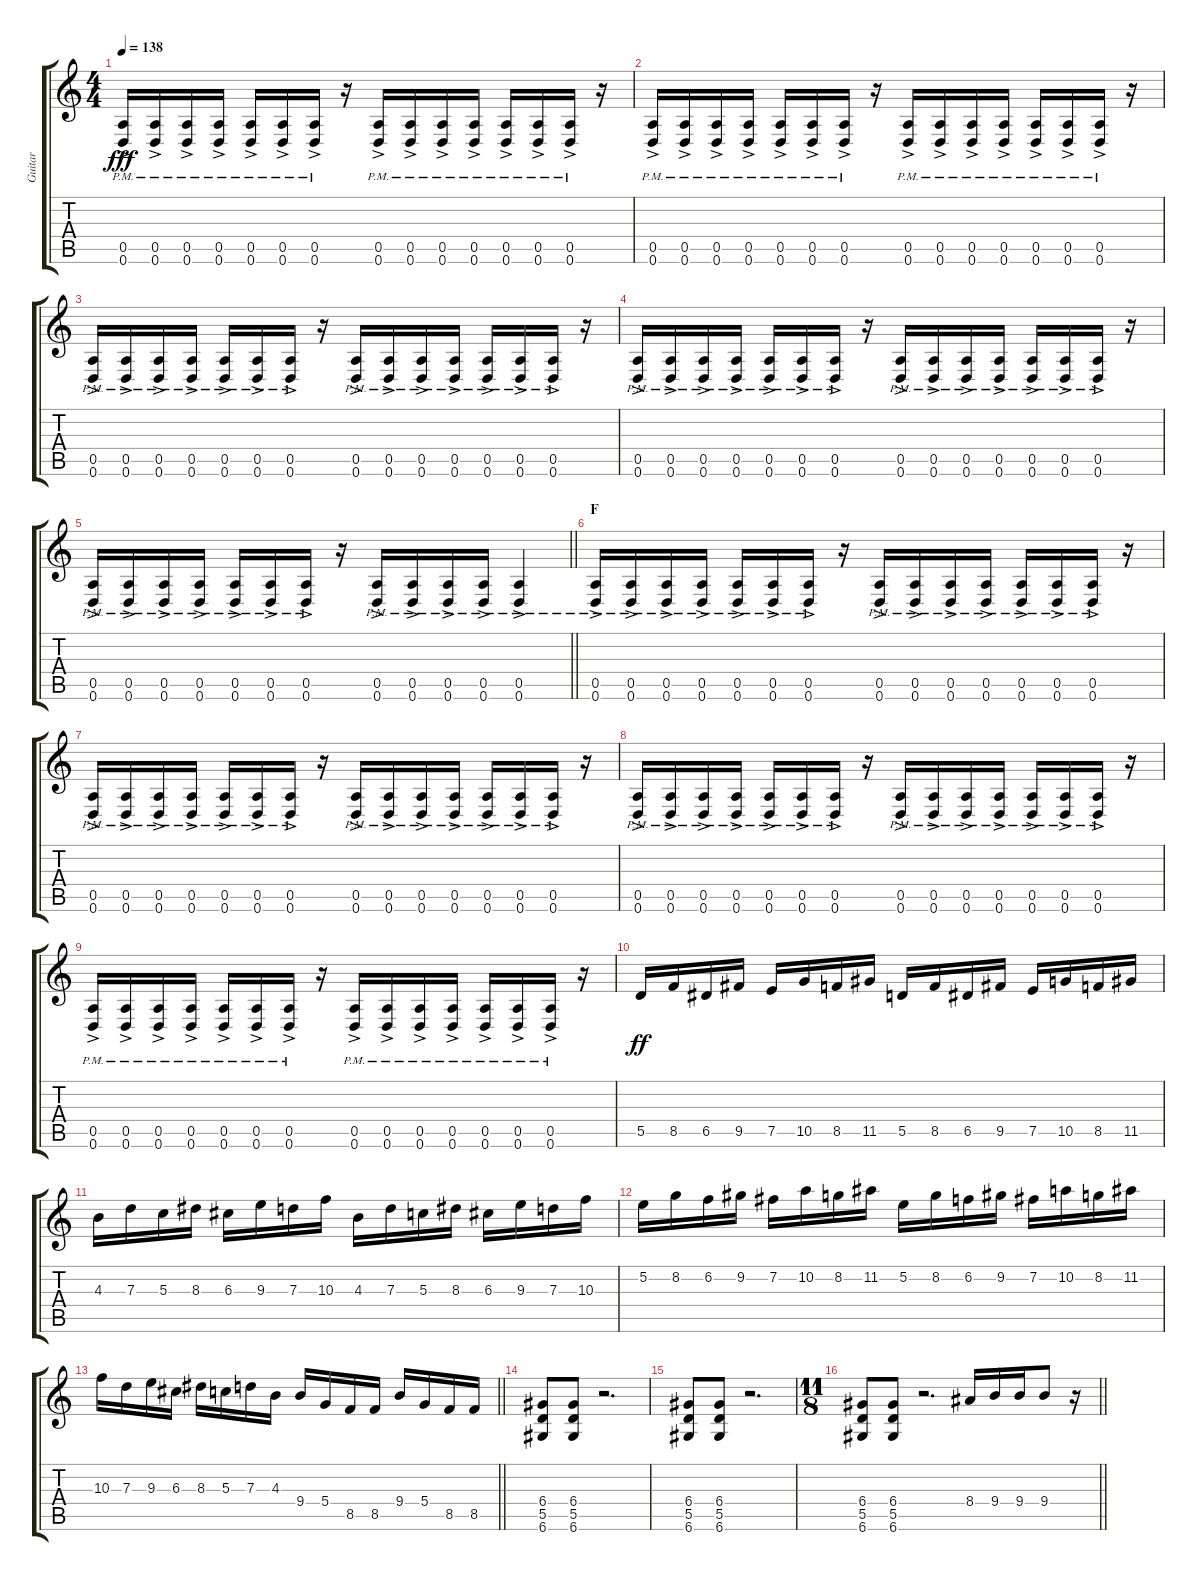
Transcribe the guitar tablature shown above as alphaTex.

\track ("Guitar" "Guitar") {instrument distortionguitar}
\staff {score tabs}
\tuning (E4 B3 G3 D3 A2 D2) {hide}
\ts (4 4)
\tempo 138
\clef g2
\ks c
(0.5{ac pm} 0.6{ac pm}).16{dy fff} (0.5{ac pm} 0.6{ac pm}).16 (0.5{ac pm} 0.6{ac pm}).16 (0.5{ac pm} 0.6{ac pm}).16 (0.5{ac pm} 0.6{ac pm}).16 (0.5{ac pm} 0.6{ac pm}).16 (0.5{ac pm} 0.6{ac pm}).16 r.16 (0.5{ac pm} 0.6{ac pm}).16 (0.5{ac pm} 0.6{ac pm}).16 (0.5{ac pm} 0.6{ac pm}).16 (0.5{ac pm} 0.6{ac pm}).16 (0.5{ac pm} 0.6{ac pm}).16 (0.5{ac pm} 0.6{ac pm}).16 (0.5{ac pm} 0.6{ac pm}).16 r.16 |
(0.5{ac pm} 0.6{ac pm}).16 (0.5{ac pm} 0.6{ac pm}).16 (0.5{ac pm} 0.6{ac pm}).16 (0.5{ac pm} 0.6{ac pm}).16 (0.5{ac pm} 0.6{ac pm}).16 (0.5{ac pm} 0.6{ac pm}).16 (0.5{ac pm} 0.6{ac pm}).16 r.16 (0.5{ac pm} 0.6{ac pm}).16 (0.5{ac pm} 0.6{ac pm}).16 (0.5{ac pm} 0.6{ac pm}).16 (0.5{ac pm} 0.6{ac pm}).16 (0.5{ac pm} 0.6{ac pm}).16 (0.5{ac pm} 0.6{ac pm}).16 (0.5{ac pm} 0.6{ac pm}).16 r.16 |
(0.5{ac pm} 0.6{ac pm}).16 (0.5{ac pm} 0.6{ac pm}).16 (0.5{ac pm} 0.6{ac pm}).16 (0.5{ac pm} 0.6{ac pm}).16 (0.5{ac pm} 0.6{ac pm}).16 (0.5{ac pm} 0.6{ac pm}).16 (0.5{ac pm} 0.6{ac pm}).16 r.16 (0.5{ac pm} 0.6{ac pm}).16 (0.5{ac pm} 0.6{ac pm}).16 (0.5{ac pm} 0.6{ac pm}).16 (0.5{ac pm} 0.6{ac pm}).16 (0.5{ac pm} 0.6{ac pm}).16 (0.5{ac pm} 0.6{ac pm}).16 (0.5{ac pm} 0.6{ac pm}).16 r.16 |
(0.5{ac pm} 0.6{ac pm}).16 (0.5{ac pm} 0.6{ac pm}).16 (0.5{ac pm} 0.6{ac pm}).16 (0.5{ac pm} 0.6{ac pm}).16 (0.5{ac pm} 0.6{ac pm}).16 (0.5{ac pm} 0.6{ac pm}).16 (0.5{ac pm} 0.6{ac pm}).16 r.16 (0.5{ac pm} 0.6{ac pm}).16 (0.5{ac pm} 0.6{ac pm}).16 (0.5{ac pm} 0.6{ac pm}).16 (0.5{ac pm} 0.6{ac pm}).16 (0.5{ac pm} 0.6{ac pm}).16 (0.5{ac pm} 0.6{ac pm}).16 (0.5{ac pm} 0.6{ac pm}).16 r.16 |
\barLineRight lightlight
(0.5{ac pm} 0.6{ac pm}).16 (0.5{ac pm} 0.6{ac pm}).16 (0.5{ac pm} 0.6{ac pm}).16 (0.5{ac pm} 0.6{ac pm}).16 (0.5{ac pm} 0.6{ac pm}).16 (0.5{ac pm} 0.6{ac pm}).16 (0.5{ac pm} 0.6{ac pm}).16 r.16 (0.5{ac pm} 0.6{ac pm}).16 (0.5{ac pm} 0.6{ac pm}).16 (0.5{ac pm} 0.6{ac pm}).16 (0.5{ac pm} 0.6{ac pm}).16 (0.5{ac pm} 0.6{ac pm}).4 |
\section ("" "F")
(0.5{ac pm} 0.6{ac pm}).16 (0.5{ac pm} 0.6{ac pm}).16 (0.5{ac pm} 0.6{ac pm}).16 (0.5{ac pm} 0.6{ac pm}).16 (0.5{ac pm} 0.6{ac pm}).16 (0.5{ac pm} 0.6{ac pm}).16 (0.5{ac pm} 0.6{ac pm}).16 r.16 (0.5{ac pm} 0.6{ac pm}).16 (0.5{ac pm} 0.6{ac pm}).16 (0.5{ac pm} 0.6{ac pm}).16 (0.5{ac pm} 0.6{ac pm}).16 (0.5{ac pm} 0.6{ac pm}).16 (0.5{ac pm} 0.6{ac pm}).16 (0.5{ac pm} 0.6{ac pm}).16 r.16 |
(0.5{ac pm} 0.6{ac pm}).16 (0.5{ac pm} 0.6{ac pm}).16 (0.5{ac pm} 0.6{ac pm}).16 (0.5{ac pm} 0.6{ac pm}).16 (0.5{ac pm} 0.6{ac pm}).16 (0.5{ac pm} 0.6{ac pm}).16 (0.5{ac pm} 0.6{ac pm}).16 r.16 (0.5{ac pm} 0.6{ac pm}).16 (0.5{ac pm} 0.6{ac pm}).16 (0.5{ac pm} 0.6{ac pm}).16 (0.5{ac pm} 0.6{ac pm}).16 (0.5{ac pm} 0.6{ac pm}).16 (0.5{ac pm} 0.6{ac pm}).16 (0.5{ac pm} 0.6{ac pm}).16 r.16 |
(0.5{ac pm} 0.6{ac pm}).16 (0.5{ac pm} 0.6{ac pm}).16 (0.5{ac pm} 0.6{ac pm}).16 (0.5{ac pm} 0.6{ac pm}).16 (0.5{ac pm} 0.6{ac pm}).16 (0.5{ac pm} 0.6{ac pm}).16 (0.5{ac pm} 0.6{ac pm}).16 r.16 (0.5{ac pm} 0.6{ac pm}).16 (0.5{ac pm} 0.6{ac pm}).16 (0.5{ac pm} 0.6{ac pm}).16 (0.5{ac pm} 0.6{ac pm}).16 (0.5{ac pm} 0.6{ac pm}).16 (0.5{ac pm} 0.6{ac pm}).16 (0.5{ac pm} 0.6{ac pm}).16 r.16 |
(0.5{ac pm} 0.6{ac pm}).16 (0.5{ac pm} 0.6{ac pm}).16 (0.5{ac pm} 0.6{ac pm}).16 (0.5{ac pm} 0.6{ac pm}).16 (0.5{ac pm} 0.6{ac pm}).16 (0.5{ac pm} 0.6{ac pm}).16 (0.5{ac pm} 0.6{ac pm}).16 r.16 (0.5{ac pm} 0.6{ac pm}).16 (0.5{ac pm} 0.6{ac pm}).16 (0.5{ac pm} 0.6{ac pm}).16 (0.5{ac pm} 0.6{ac pm}).16 (0.5{ac pm} 0.6{ac pm}).16 (0.5{ac pm} 0.6{ac pm}).16 (0.5{ac pm} 0.6{ac pm}).16 r.16 |
5.5.16{dy ff} 8.5.16 6.5.16 9.5.16 7.5.16 10.5.16 8.5.16 11.5.16 5.5.16 8.5.16 6.5.16 9.5.16 7.5.16 10.5.16 8.5.16 11.5.16 |
4.3.16 7.3.16 5.3.16 8.3.16 6.3.16 9.3.16 7.3.16 10.3.16 4.3.16 7.3.16 5.3.16 8.3.16 6.3.16 9.3.16 7.3.16 10.3.16 |
5.2.16 8.2.16 6.2.16 9.2.16 7.2.16 10.2.16 8.2.16 11.2.16 5.2.16 8.2.16 6.2.16 9.2.16 7.2.16 10.2.16 8.2.16 11.2.16 |
\barLineRight lightlight
10.3.16 7.3.16 9.3.16 6.3.16 8.3.16 5.3.16 7.3.16 4.3.16 9.4.16 5.4.16 8.5.16 8.5.16 9.4.16 5.4.16 8.5.16 8.5.16 |
\section ("" "")
(6.4 5.5 6.6).8 (6.4 5.5 6.6).8 r.2{d} |
(6.4 5.5 6.6).8 (6.4 5.5 6.6).8 r.2{d} |
\ts (11 8)
\barLineRight lightlight
(6.4 5.5 6.6).8 (6.4 5.5 6.6).8 r.2{d} 8.4.16 9.4.16 9.4.16 9.4.8 r.16
